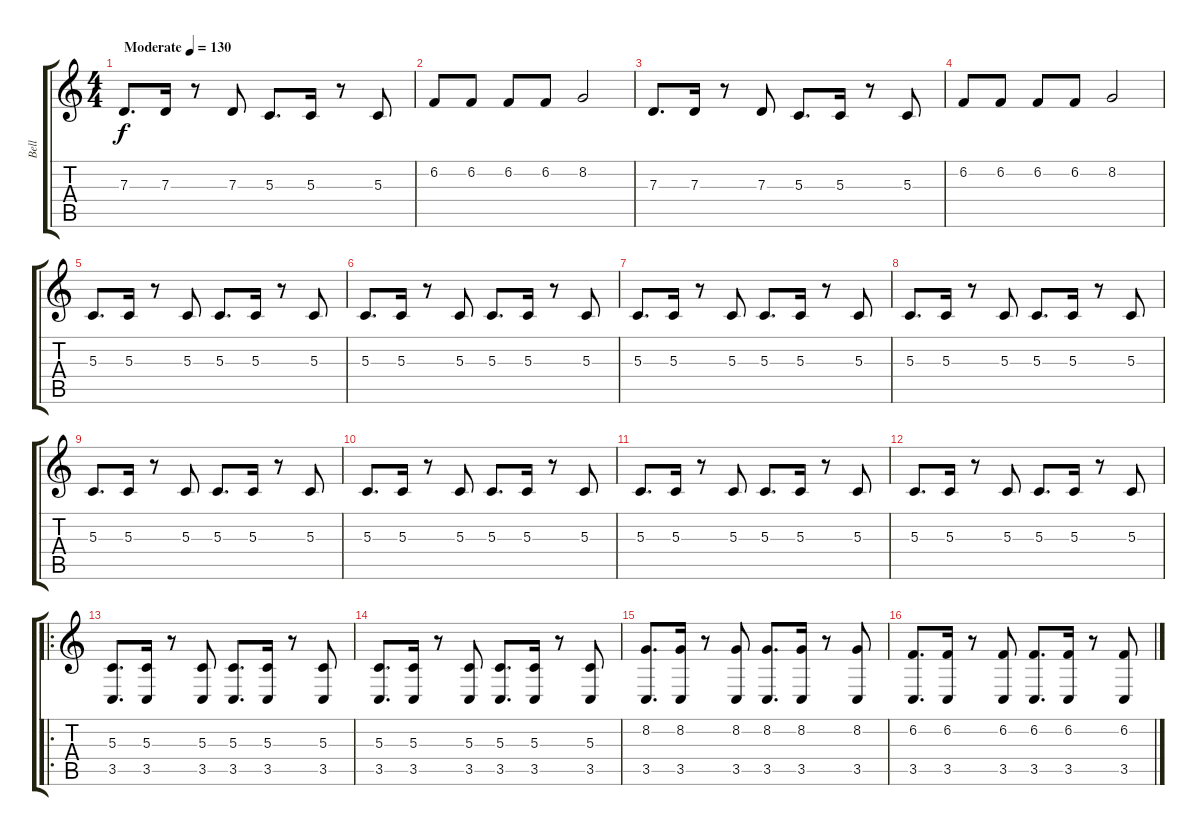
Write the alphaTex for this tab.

\track ("Bell" "Bell") {instrument tinklebell}
\staff {score tabs}
\tuning (E4 B3 G3 D3 A2 E2) {hide}
\ts (4 4)
\tempo (130 "Moderate")
\clef g2
\ks c
7.3.8{d dy f instrument tinklebell} 7.3.16 r.8 7.3.8 5.3.8{d} 5.3.16 r.8 5.3.8 |
6.2.8 6.2.8 6.2.8 6.2.8 8.2.2 |
7.3.8{d} 7.3.16 r.8 7.3.8 5.3.8{d} 5.3.16 r.8 5.3.8 |
6.2.8 6.2.8 6.2.8 6.2.8 8.2.2 |
5.3.8{d volume 3 instrument agogo} 5.3.16 r.8 5.3.8 5.3.8{d} 5.3.16 r.8 5.3.8 |
5.3.8{d} 5.3.16 r.8 5.3.8 5.3.8{d} 5.3.16 r.8 5.3.8 |
5.3.8{d} 5.3.16 r.8 5.3.8 5.3.8{d} 5.3.16 r.8 5.3.8 |
5.3.8{d} 5.3.16 r.8 5.3.8 5.3.8{d} 5.3.16 r.8 5.3.8 |
5.3.8{d} 5.3.16 r.8 5.3.8 5.3.8{d} 5.3.16 r.8 5.3.8 |
5.3.8{d} 5.3.16 r.8 5.3.8 5.3.8{d} 5.3.16 r.8 5.3.8 |
5.3.8{d} 5.3.16 r.8 5.3.8 5.3.8{d} 5.3.16 r.8 5.3.8 |
5.3.8{d} 5.3.16 r.8 5.3.8 5.3.8{d} 5.3.16 r.8 5.3.8 |
\ro
(5.3 3.5).8{d} (5.3 3.5).16 r.8 (5.3 3.5).8 (5.3 3.5).8{d} (5.3 3.5).16 r.8 (5.3 3.5).8 |
(5.3 3.5).8{d} (5.3 3.5).16 r.8 (5.3 3.5).8 (5.3 3.5).8{d} (5.3 3.5).16 r.8 (5.3 3.5).8 |
(8.2 3.5).8{d} (8.2 3.5).16 r.8 (8.2 3.5).8 (8.2 3.5).8{d} (8.2 3.5).16 r.8 (8.2 3.5).8 |
(6.2 3.5).8{d} (6.2 3.5).16 r.8 (6.2 3.5).8 (6.2 3.5).8{d} (6.2 3.5).16 r.8 (6.2 3.5).8
